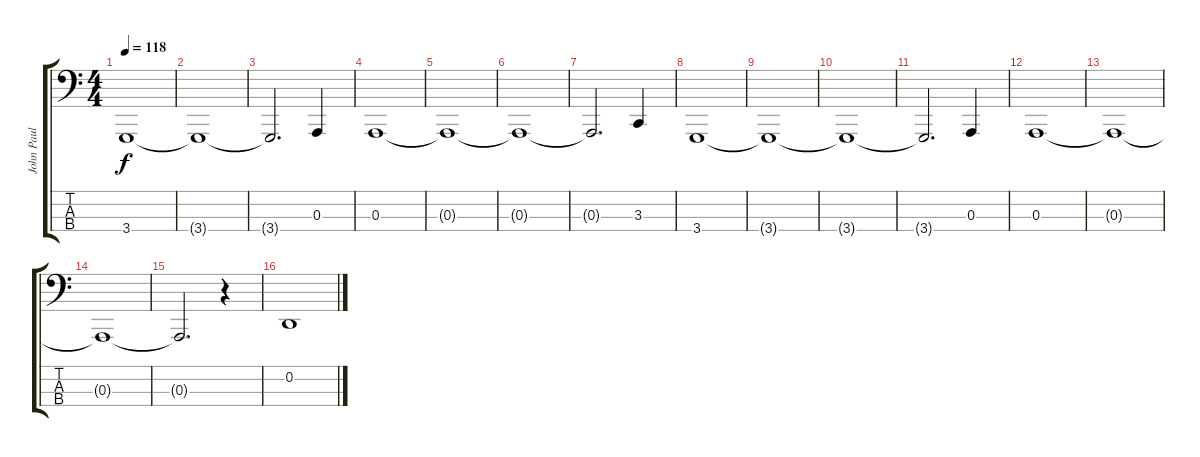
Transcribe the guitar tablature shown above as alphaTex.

\track ("John Paul Jones (Orgão 4)" "John Paul ") {instrument brasssection}
\staff {score tabs}
\tuning (G2 D2 A1 E1) {hide}
\ts (4 4)
\tempo 118
\clef f4
\ks c
3.4{t}.1{dy f} |
3.4{t}.1 |
3.4{t}.2{d} 0.3.4 |
0.3.1 |
0.3{t}.1 |
0.3{t}.1 |
0.3{t}.2{d} 3.3.4 |
3.4.1 |
3.4{t}.1 |
3.4{t}.1 |
3.4{t}.2{d} 0.3.4 |
0.3.1 |
0.3{t}.1 |
0.3{t}.1 |
0.3{t}.2{d} r.4 |
0.2.1
